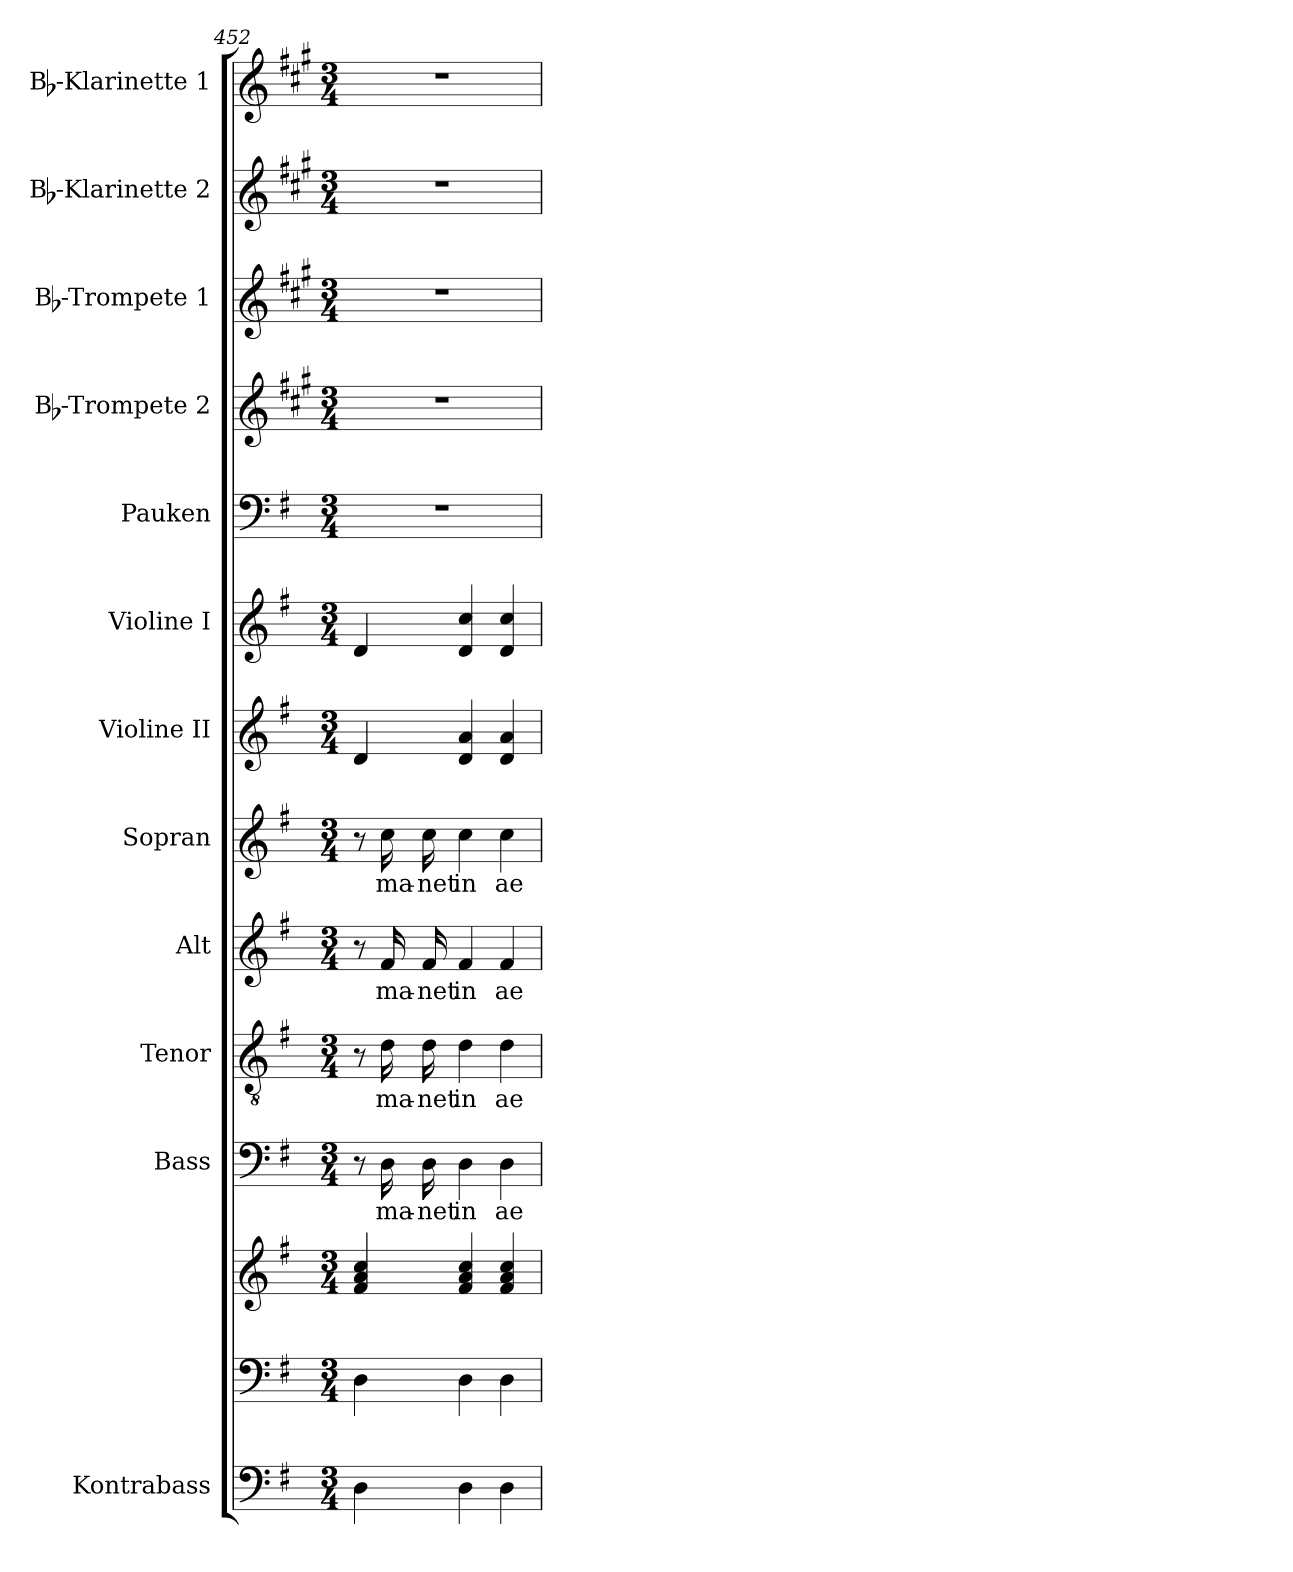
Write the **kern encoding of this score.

**kern	**kern	**kern	**kern	**text	**kern	**text	**kern	**text	**kern	**text	**kern	**kern	**kern	**kern	**kern	**kern	**kern
*part13	*part12	*part12	*part11	*part11	*part10	*part10	*part9	*part9	*part8	*part8	*part7	*part6	*part5	*part4	*part3	*part2	*part1
*staff14	*staff13	*staff12	*staff11	*staff11	*staff10	*staff10	*staff9	*staff9	*staff8	*staff8	*staff7	*staff6	*staff5	*staff4	*staff3	*staff2	*staff1
*I"Kontrabass	*	*	*I"Bass	*	*I"Tenor	*	*I"Alt	*	*I"Sopran	*	*I"Violine II	*I"Violine I	*I"Pauken	*I"Bb-Trompete 2	*I"Bb-Trompete 1	*I"Bb-Klarinette 2	*I"Bb-Klarinette 1
*I'Kb.	*	*	*I'B.	*	*I'T.	*	*I'A.	*	*I'S.	*	*I'Vl. II	*I'Vl. I	*I'Pk.	*I'Bb Trp. 2	*I'Bb Trp. 1	*I'Bb Kl. 2	*I'Bb Kl. 1
*clefF4	*clefF4	*clefG2	*clefF4	*	*clefGv2	*	*clefG2	*	*clefG2	*	*clefG2	*clefG2	*clefF4	*clefG2	*clefG2	*clefG2	*clefG2
*ITrd7c12	*	*	*	*	*	*	*	*	*	*	*	*	*	*ITrd1c2	*ITrd1c2	*ITrd1c2	*ITrd1c2
*k[f#]	*k[f#]	*k[f#]	*k[f#]	*	*k[f#]	*	*k[f#]	*	*k[f#]	*	*k[f#]	*k[f#]	*k[f#]	*k[f#]	*k[f#]	*k[f#]	*k[f#]
*G:	*G:	*G:	*G:	*	*G:	*	*G:	*	*G:	*	*G:	*G:	*G:	*G:	*G:	*G:	*G:
*M3/4	*M3/4	*M3/4	*M3/4	*	*M3/4	*	*M3/4	*	*M3/4	*	*M3/4	*M3/4	*M3/4	*M3/4	*M3/4	*M3/4	*M3/4
=452	=452	=452	=452	=452	=452	=452	=452	=452	=452	=452	=452	=452	=452	=452	=452	=452	=452
4DD\	4D\	4f#/ 4a/ 4cc/	8r	.	8r	.	8r	.	8r	.	4d/	4d/	2.r	2.r	2.r	2.r	2.r
!	!	!	!	!LO:LY:b	!	!LO:LY:b	!	!LO:LY:b	!	!LO:LY:b	!	!	!	!	!	!	!
.	.	.	16D\	ma-	16d\	ma-	16f#/	ma-	16cc\	ma-	.	.	.	.	.	.	.
!	!	!	!	!LO:LY:b	!	!LO:LY:b	!	!LO:LY:b	!	!LO:LY:b	!	!	!	!	!	!	!
.	.	.	16D\	-net	16d\	-net	16f#/	-net	16cc\	-net	.	.	.	.	.	.	.
!	!	!	!	!LO:LY:b	!	!LO:LY:b	!	!LO:LY:b	!	!LO:LY:b	!	!	!	!	!	!	!
4DD\	4D\	4f#/ 4a/ 4cc/	4D\	in	4d\	in	4f#/	in	4cc\	in	4d/ 4a/	4d/ 4cc/	.	.	.	.	.
!	!	!	!	!LO:LY:b	!	!LO:LY:b	!	!LO:LY:b	!	!LO:LY:b	!	!	!	!	!	!	!
4DD\	4D\	4f#/ 4a/ 4cc/	4D\	ae-	4d\	ae-	4f#/	ae-	4cc\	ae-	4d/ 4a/	4d/ 4cc/	.	.	.	.	.
=	=	=	=	=	=	=	=	=	=	=	=	=	=	=	=	=	=
*-	*-	*-	*-	*-	*-	*-	*-	*-	*-	*-	*-	*-	*-	*-	*-	*-	*-
